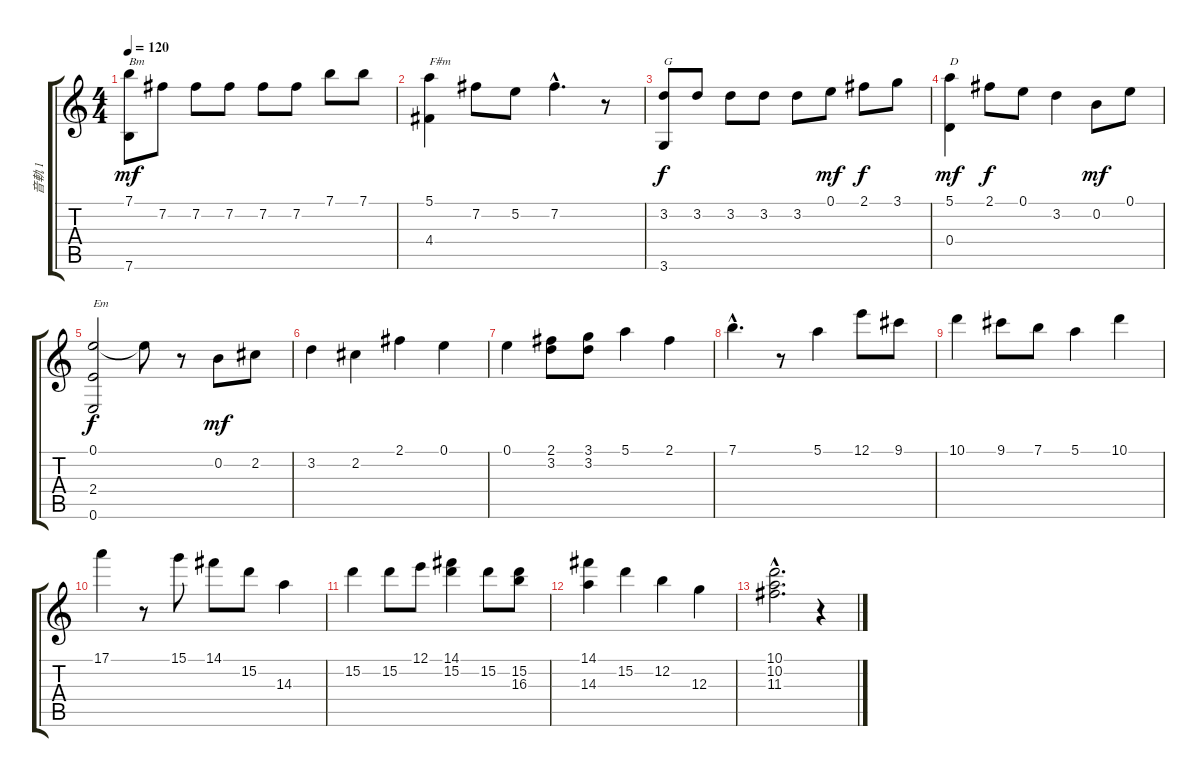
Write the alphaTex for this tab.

\track ("音軌 1" "音軌 1") {instrument acousticguitarsteel}
\staff {score tabs}
\tuning (E4 B3 G3 D3 A2 E2) {hide}
\ts (4 4)
\tempo 120
\clef g2
\ks c
(7.1 7.6).8{txt "Bm" dy mf} 7.2.8 7.2.8 7.2.8 7.2.8 7.2.8 7.1.8 7.1.8 |
(5.1 4.4).4{txt "F#m"} 7.2.8 5.2.8 7.2{hac}.4{d} r.8 |
(3.2 3.6).8{txt "G" dy f} 3.2.8 3.2.8 3.2.8 3.2.8 0.1.8{dy mf} 2.1.8{dy f} 3.1.8 |
(5.1 0.4).4{txt "D" dy mf} 2.1.8{dy f} 0.1.8 3.2.4 0.2.8{dy mf} 0.1.8 |
(0.1 2.4 0.6).2{txt "Em" dy f} 0.1{t}.8 r.8 0.2.8{dy mf} 2.2.8 |
3.2.4 2.2.4 2.1.4 0.1.4 |
0.1.4 (2.1 3.2).8 (3.1 3.2).8 5.1.4 2.1.4 |
7.1{hac}.4{d} r.8 5.1.4 12.1.8 9.1.8 |
10.1.4 9.1.8 7.1.8 5.1.4 10.1.4 |
17.1.4 r.8 15.1.8 14.1.8 15.2.8 14.3.4 |
15.2.4 15.2.8 12.1.8 (14.1 15.2).4 15.2.8 (15.2 16.3).8 |
(14.1 14.3).4 15.2.4 12.2.4 12.3.4 |
(10.1{hac} 10.2{hac} 11.3{hac}).2{d} r.4
